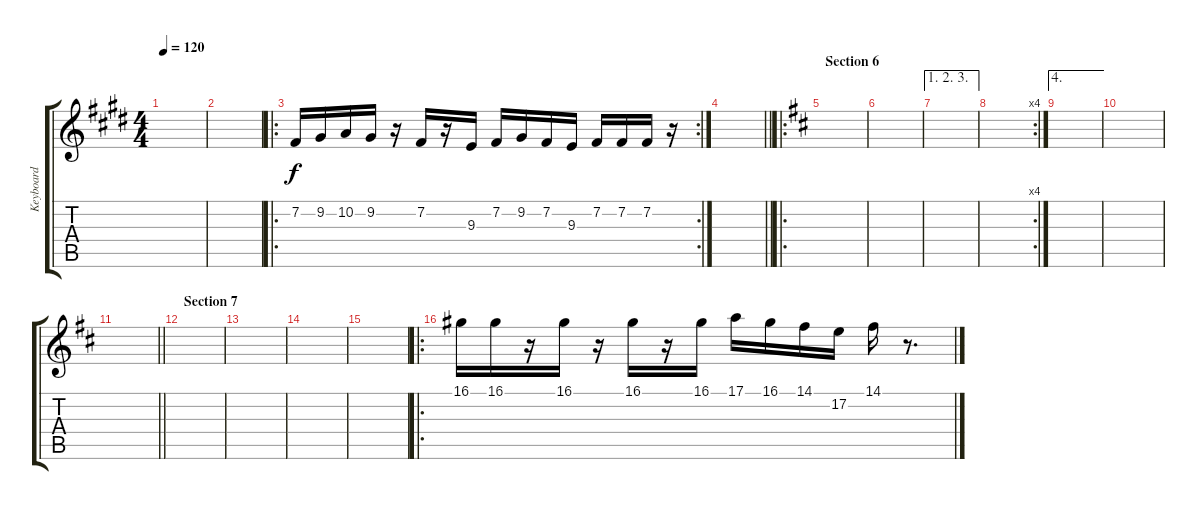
\track ("Keyboard" "Keyboard") {instrument pad1newage}
\staff {score tabs}
\tuning (E4 B3 G3 D3 A2 E2) {hide}
\ts (4 4)
\tempo 120
\clef g2
\ks e
|
|
\ro
\rc 2
7.2.16 9.2.16 10.2.16 9.2.16 r.16 7.2.16 r.16 9.3.16 7.2.16 9.2.16 7.2.16 9.3.16 7.2.16 7.2.16 7.2.16 r.16 |
\barLineRight lightlight
|
\ro
\section ("" "Section 6")
\ks d
|
|
\ae (1 2 3)
|
\rc 4
|
\ae 4
|
|
\barLineRight lightlight
|
\section ("" "Section 7")
|
|
|
|
\ro
16.1.16{instrument electricpiano1} 16.1.16 r.16 16.1.16 r.16 16.1.16 r.16 16.1.16 17.1.16 16.1.16 14.1.16 17.2.16 14.1.16 r.8{d}
